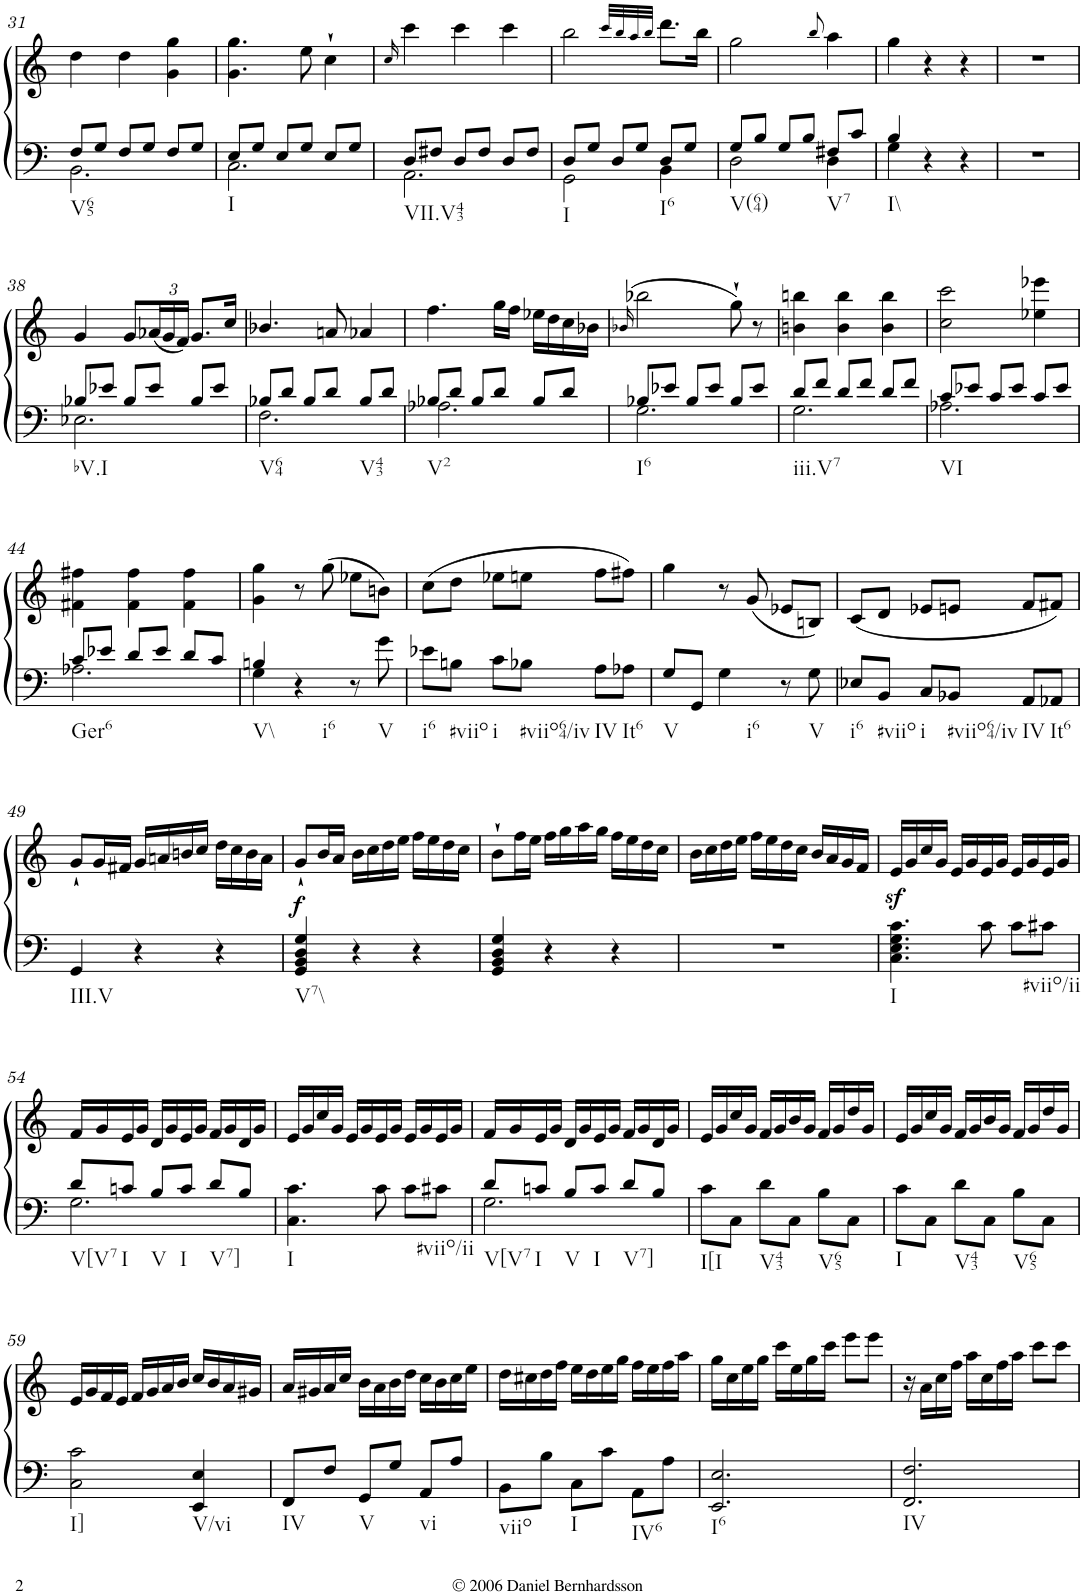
**kern	**kern	**dynam
*part1	*part1	*part1
*staff2	*staff1	*staff1/2
*I"Piano	*	*
*I'Pno.	*	*
!!LO:PB:g=z
*clefF4	*clefG2	*
*k[]	*k[]	*
*M3/4	*M3/4	*
=31	=31	=31
*^	*	*
!LO:TX:b:t=V65	!	!	!
8F/L	2.BB\	4dd\	.
8G/J	.	.	.
8F/L	.	4dd\	.
8G/J	.	.	.
8F/L	.	4g\ 4gg\	.
8G/J	.	.	.
=32	=32	=32	=32
!LO:TX:b:t=I	!	!	!
8E/L	2.C\	4.g\ 4.gg\	.
8G/J	.	.	.
8E/L	.	.	.
8G/J	.	8ee\	.
8E/L	.	4cc`\	.
8G/J	.	.	.
=33	=33	=33	=33
.	.	16qcc/	.
!LO:TX:b:t=VII.V43	!	!	!
8D/L	2.AA\	4ccc\	.
8F#X/J	.	.	.
8D/L	.	4ccc\	.
8F#/J	.	.	.
8D/L	.	4ccc\	.
8F#/J	.	.	.
=34	=34	=34	=34
!LO:TX:b:t=I	!	!	!
8D/L	2GG\	2bb\	.
8G/J	.	.	.
8D/L	.	.	.
8G/J	.	.	.
.	.	32qccc/LLL	.
.	.	32qbb/	.
.	.	32qaa/	.
.	.	32qbb/JJJ	.
!LO:TX:b:t=I6	!	!	!
8D/L	4BB\	8.ddd\L	.
8G/J	.	.	.
.	.	16bb\Jk	.
=35	=35	=35	=35
!LO:TX:b:t=V(64)	!	!	!
8G/L	2D\	2gg\	.
8B/J	.	.	.
8G/L	.	.	.
8B/J	.	.	.
.	.	8qbb/	.
!LO:TX:b:t=V7	!	!	!
8F#X/L	4D\	4aa\	.
8c/J	.	.	.
=36	=36	=36	=36
!LO:TX:b:t=I\\	!	!	!
4B/	4G\	4gg\	.
4r	4ryy	4r	.
4r	4ryy	4r	.
*v	*v	*	*
=37	=37	=37
2.r	2.r	.
!!LO:LB:g=z
=38	=38	=38
*^	*	*
!LO:TX:b:t=bV.I	!	!	!
8B-X/L	2.E-X\	4g/	.
8e-X/J	.	.	.
8B-/L	.	8g/L	.
*	*	*Xbrackettup	*
8e-/J	.	(24a-X/L	.
.	.	24g/	.
.	.	24f/JJ)	.
8B-/L	.	8.g/L	.
8e-/J	.	.	.
.	.	16cc/Jk	.
=39	=39	=39	=39
!LO:TX:b:t=V64	!	!	!
8B-X/L	2.F\	4.b-X/	.
8d/J	.	.	.
8B-/L	.	.	.
8d/J	.	8an/	.
!LO:TX:b:t=V43	!	!	!
8B-/L	.	4a-X/	.
8d/J	.	.	.
=40	=40	=40	=40
!LO:TX:b:t=V2	!	!	!
8B-X/L	2.A-X\	4.ff\	.
8d/J	.	.	.
8B-/L	.	.	.
8d/J	.	16gg\LL	.
.	.	16ff\JJ	.
8B-/L	.	16ee-X\LL	.
.	.	16dd\	.
8d/J	.	16cc\	.
.	.	16b-X\JJ	.
=41	=41	=41	=41
.	.	(16qb-X/	.
!LO:TX:b:t=I6	!	!	!
8B-X/L	2.G\	2bb-X\	.
8e-X/J	.	.	.
8B-/L	.	.	.
8e-/J	.	.	.
8B-/L	.	8gg`\)	.
8e-/J	.	8r	.
=42	=42	=42	=42
!LO:TX:b:t=iii.V7	!	!	!
8d/L	2.G\	4bn\ 4bbn\	.
8f/J	.	.	.
8d/L	.	4b\ 4bb\	.
8f/J	.	.	.
8d/L	.	4b\ 4bb\	.
8f/J	.	.	.
=43	=43	=43	=43
!LO:TX:b:t=VI	!	!	!
8c/L	2.A-X\	2cc\ 2ccc\	.
8e-X/J	.	.	.
8c/L	.	.	.
8e-/J	.	.	.
8c/L	.	4ee-X\ 4eee-X\	.
8e-/J	.	.	.
!!LO:LB:g=z
=44	=44	=44	=44
!LO:TX:b:t=Ger6	!	!	!
8c/L	2.A-X\	4f#X\ 4ff#X\	.
8e-X/J	.	.	.
8d/L	.	4f#\ 4ff#\	.
8e-/J	.	.	.
8d/L	.	4f#\ 4ff#\	.
8c/J	.	.	.
=45	=45	=45	=45
!LO:TX:b:t=V\\	!	!	!
4Bn/	4G\	4g\ 4gg\	.
!LO:TX:b:t=i6	!	!	!
4r	4ryy	8r	.
.	.	(8gg\	.
8r	4ryy	8ee-X\L	.
!LO:TX:b:t=V	!	!	!
8g\	.	8bn\J)	.
*v	*v	*	*
=46	=46	=46
!LO:TX:b:t=i6	!	!
8e-X\L	(8cc\L	.
!LO:TX:b:t=#viio	!	!
8Bn\J	8dd\J	.
!LO:TX:b:t=i	!	!
8c\L	8ee-X\L	.
!LO:TX:b:t=#viio64/iv	!	!
8B-X\J	8een\J	.
!LO:TX:b:t=IV	!	!
8A\L	8ff\L	.
!LO:TX:b:t=It6	!	!
8A-X\J	8ff#X\J)	.
=47	=47	=47
!LO:TX:b:t=V	!	!
8G/L	4gg\	.
8GG/J	.	.
!LO:TX:b:t=i6	!	!
4G\	8r	.
.	(8g/	.
8r	8e-X/L	.
!LO:TX:b:t=V	!	!
8G\	8Bn/J)	.
=48	=48	=48
!LO:TX:b:t=i6	!	!
8E-X/L	(8c/L	.
!LO:TX:b:t=#viio	!	!
8BB/J	8d/J	.
!LO:TX:b:t=i	!	!
8C/L	8e-X/L	.
!LO:TX:b:t=#viio64/iv	!	!
8BB-X/J	8en/J	.
!LO:TX:b:t=IV	!	!
8AA/L	8f/L	.
!LO:TX:b:t=It6	!	!
8AA-X/J	8f#X/J)	.
!!LO:LB:g=z
=49	=49	=49
!LO:TX:b:t=III.V	!	!
4GG/	8g`/L	.
.	16g/L	.
.	16f#X/JJ	.
4r	16g/LL	.
.	16an/	.
.	16bn/	.
.	16cc/JJ	.
4r	16dd\LL	.
.	16cc\	.
.	16b\	.
.	16a\JJ	.
=50	=50	=50
!LO:TX:b:t=V7\\	!	!
!	!	!LO:DY:b
4GG/ 4BB/ 4D/ 4G/	8g`/L	f
.	16b/L	.
.	16a/JJ	.
4r	16b\LL	.
.	16cc\	.
.	16dd\	.
.	16ee\JJ	.
4r	16ff\LL	.
.	16ee\	.
.	16dd\	.
.	16cc\JJ	.
=51	=51	=51
4GG/ 4BB/ 4D/ 4G/	8b`\L	.
.	16ff\L	.
.	16ee\JJ	.
4r	16ff\LL	.
.	16gg\	.
.	16aa\	.
.	16gg\JJ	.
4r	16ff\LL	.
.	16ee\	.
.	16dd\	.
.	16cc\JJ	.
=52	=52	=52
2.r	16b\LL	.
.	16cc\	.
.	16dd\	.
.	16ee\JJ	.
.	16ff\LL	.
.	16ee\	.
.	16dd\	.
.	16cc\JJ	.
.	16b/LL	.
.	16a/	.
.	16g/	.
.	16f/JJ	.
=53	=53	=53
!LO:TX:b:t=I	!	!
4.C\ 4.E\ 4.G\ 4.c\	16ez</LL	.
.	16g/	.
.	16cc/	.
.	16g/JJ	.
.	16e/LL	.
.	16g/	.
8c\	16e/	.
.	16g/JJ	.
8c\L	16e/LL	.
.	16g/	.
!LO:TX:b:t=#viio/ii	!	!
8c#X\J	16e/	.
.	16g/JJ	.
!!LO:LB:g=z
=54	=54	=54
*^	*	*
!LO:TX:b:t=V[V7	!	!	!
8d/L	2.G\	16f/LL	.
.	.	16g/	.
!LO:TX:b:t=I	!	!	!
8cn/J	.	16e/	.
.	.	16g/JJ	.
!LO:TX:b:t=V	!	!	!
8B/L	.	16d/LL	.
.	.	16g/	.
!LO:TX:b:t=I	!	!	!
8c/J	.	16e/	.
.	.	16g/JJ	.
!LO:TX:b:t=V7]	!	!	!
8d/L	.	16f/LL	.
.	.	16g/	.
8B/J	.	16d/	.
.	.	16g/JJ	.
*v	*v	*	*
=55	=55	=55
!LO:TX:b:t=I	!	!
4.C\ 4.c\	16e/LL	.
.	16g/	.
.	16cc/	.
.	16g/JJ	.
.	16e/LL	.
.	16g/	.
8c\	16e/	.
.	16g/JJ	.
8c\L	16e/LL	.
.	16g/	.
!LO:TX:b:t=#viio/ii	!	!
8c#X\J	16e/	.
.	16g/JJ	.
=56	=56	=56
*^	*	*
!LO:TX:b:t=V[V7	!	!	!
8d/L	2.G\	16f/LL	.
.	.	16g/	.
!LO:TX:b:t=I	!	!	!
8cn/J	.	16e/	.
.	.	16g/JJ	.
!LO:TX:b:t=V	!	!	!
8B/L	.	16d/LL	.
.	.	16g/	.
!LO:TX:b:t=I	!	!	!
8c/J	.	16e/	.
.	.	16g/JJ	.
!LO:TX:b:t=V7]	!	!	!
8d/L	.	16f/LL	.
.	.	16g/	.
8B/J	.	16d/	.
.	.	16g/JJ	.
*v	*v	*	*
=57	=57	=57
!LO:TX:b:t=I[I	!	!
8c\L	16e/LL	.
.	16g/	.
8C\J	16cc/	.
.	16g/JJ	.
!LO:TX:b:t=V43	!	!
8d\L	16f/LL	.
.	16g/	.
8C\J	16b/	.
.	16g/JJ	.
!LO:TX:b:t=V65	!	!
8B\L	16f/LL	.
.	16g/	.
8C\J	16dd/	.
.	16g/JJ	.
=58	=58	=58
!LO:TX:b:t=I	!	!
8c\L	16e/LL	.
.	16g/	.
8C\J	16cc/	.
.	16g/JJ	.
!LO:TX:b:t=V43	!	!
8d\L	16f/LL	.
.	16g/	.
8C\J	16b/	.
.	16g/JJ	.
!LO:TX:b:t=V65	!	!
8B\L	16f/LL	.
.	16g/	.
8C\J	16dd/	.
.	16g/JJ	.
!!LO:LB:g=z
=59	=59	=59
!LO:TX:b:t=I]	!	!
2C\ 2c\	16e/LL	.
.	16g/	.
.	16f/	.
.	16e/JJ	.
.	16f/LL	.
.	16g/	.
.	16a/	.
.	16b/JJ	.
!LO:TX:b:t=V/vi	!	!
4EE/ 4E/	16cc/LL	.
.	16b/	.
.	16a/	.
.	16g#X/JJ	.
=60	=60	=60
!LO:TX:b:t=IV	!	!
8FF/L	16a/LL	.
.	16g#X/	.
8F/J	16a/	.
.	16cc/JJ	.
!LO:TX:b:t=V	!	!
8GG/L	16b\LL	.
.	16a\	.
8G/J	16b\	.
.	16dd\JJ	.
!LO:TX:b:t=vi	!	!
8AA/L	16cc\LL	.
.	16b\	.
8A/J	16cc\	.
.	16ee\JJ	.
=61	=61	=61
!LO:TX:b:t=viio	!	!
8BB\L	16dd\LL	.
.	16cc#X\	.
8B\J	16dd\	.
.	16ff\JJ	.
!LO:TX:b:t=I	!	!
8C\L	16ee\LL	.
.	16dd\	.
8c\J	16ee\	.
.	16gg\JJ	.
!LO:TX:b:t=IV6	!	!
8AA\L	16ff\LL	.
.	16ee\	.
8A\J	16ff\	.
.	16aa\JJ	.
=62	=62	=62
!LO:TX:b:t=I6	!	!
2.EE/ 2.E/	16gg\LL	.
.	16cc\	.
.	16ee\	.
.	16gg\JJ	.
.	16ccc\LL	.
.	16ee\	.
.	16gg\	.
.	16ccc\JJ	.
.	8eee\L	.
.	8eee\J	.
=63	=63	=63
!LO:TX:b:t=IV	!	!
2.FF/ 2.F/	16r	.
.	16a\LL	.
.	16cc\	.
.	16ff\JJ	.
.	16aa\LL	.
.	16cc\	.
.	16ff\	.
.	16aa\JJ	.
.	8ccc\L	.
.	8ccc\J	.
=	=	=
*-	*-	*-
